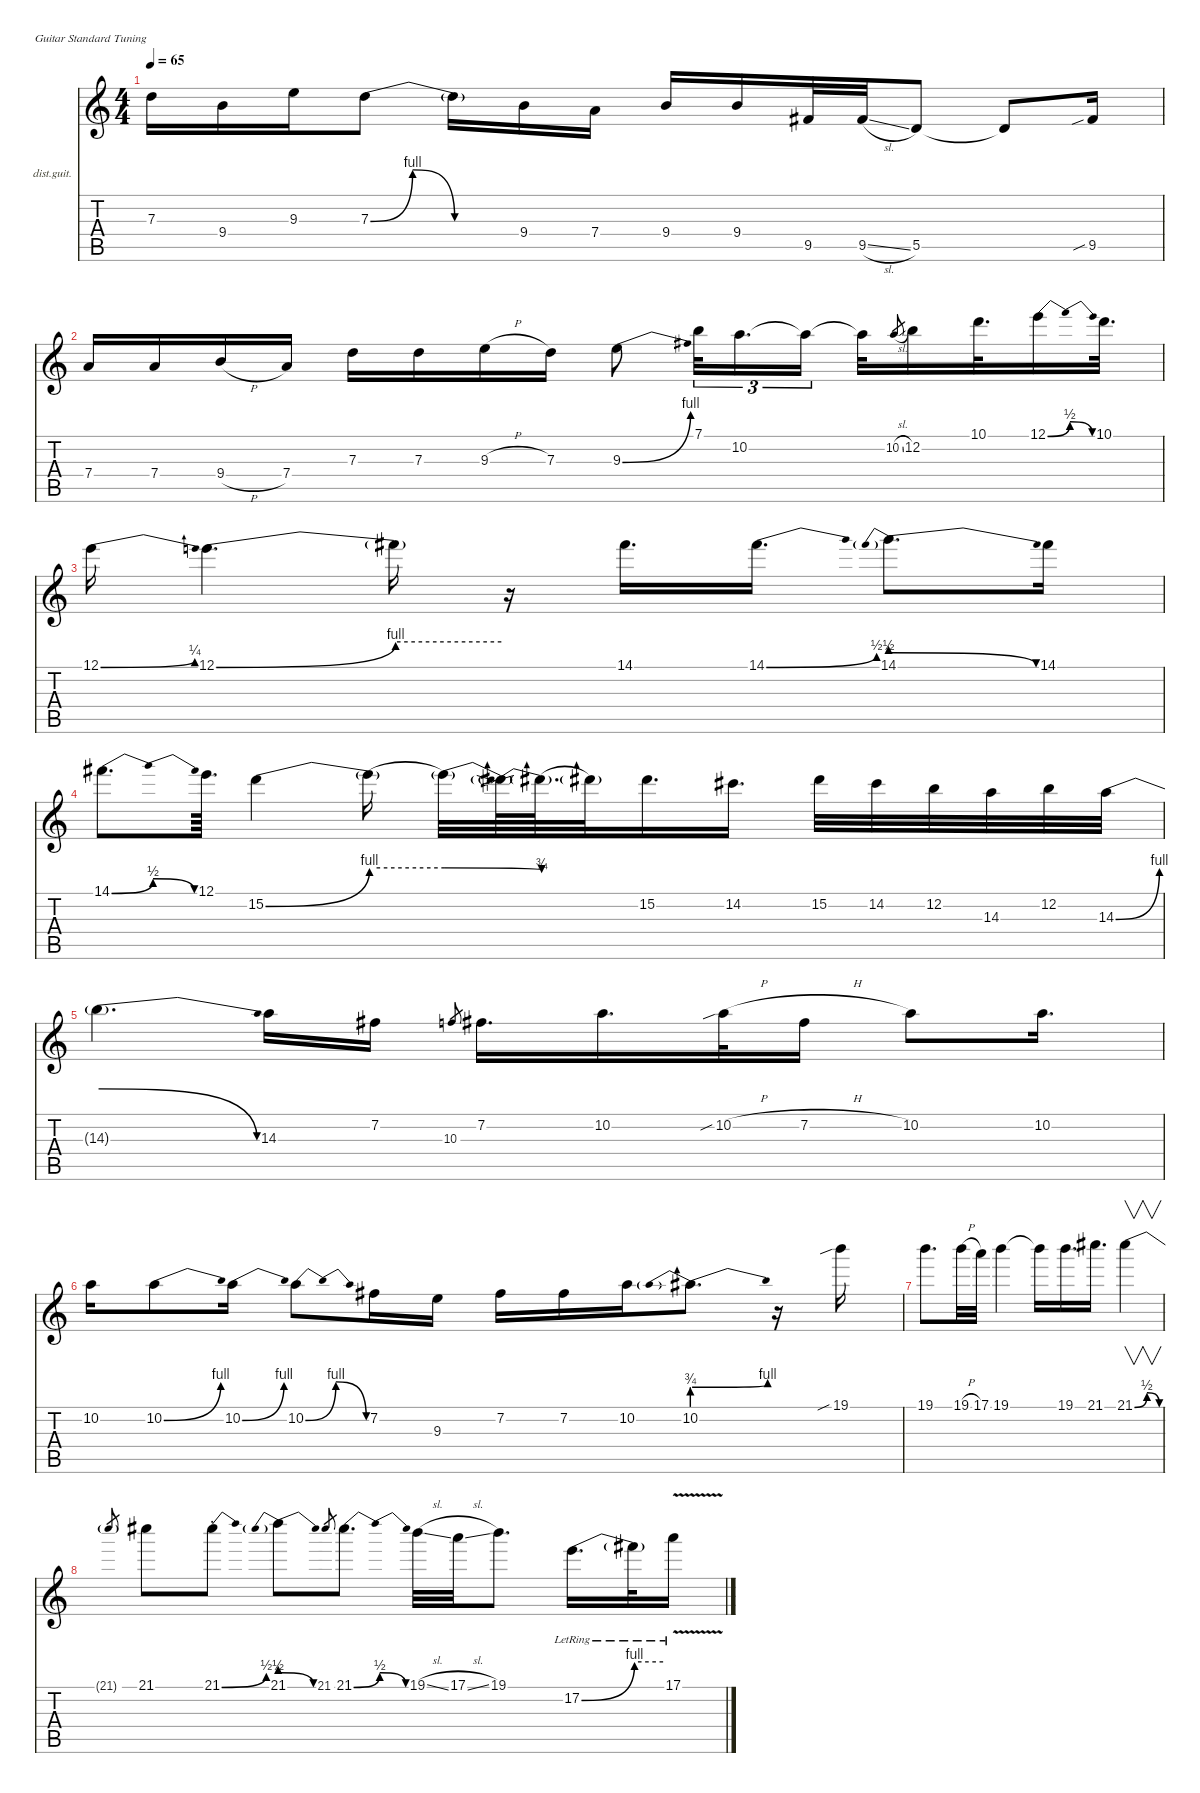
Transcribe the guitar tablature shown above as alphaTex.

\defaultSystemsLayout 4
\hideDynamics
\bracketExtendMode nobrackets
\firstSystemTrackNameOrientation horizontal
\otherSystemsTrackNameOrientation horizontal
\track ("Lead Guitar" "dist.guit.") {instrument distortionguitar}
\staff {score tabs}
\tuning (E4 B3 G3 D3 A2 E2)
\ts (4 4)
\tempo 65
\clef g2
\scale
0.978419
\ks c
7.3.16{dy f beam Down} 9.4.16{beam Down} 9.3.16{beam Down} 7.3{be (bendrelease 0 0 30 4 30 4 60 0)}.8{beam Down} 7.3{be (hold 0 0 60 0) t}.16{beam Down} 9.4.16{beam Down} 7.4.16{beam Down} 9.4.16{beam Up} 9.4.16{beam Up} 9.5{acc #}.32{beam Up} 9.5{sl acc #}.32{beam Up} 5.5.8{beam Up} 5.5{t}.8{dy mf beam Up} 9.5{sib acc #}.16{beam Up} |
\scale
1.02158 7.4.16{dy f beam Up} 7.4.16{beam Up} 9.4{h}.16{beam Up} 7.4.16{beam Up} 7.3.16{beam Down} 7.3.16{beam Down} 9.3{h}.16{beam Down} 7.3.16{beam Down} 9.3{be (bend 0 0 60 4)}.8{beam Down} 7.1.32{tu (3 2) beam Down} 10.2.16{d tu (3 2) beam Down} 10.2{t}.16{tu (3 2) beam Down} 10.2{t}.32{beam Down} 10.2{sl}.8{gr dy mf beam Up} 12.2.16{dy f beam Down} 10.1.32{d beam Down} 12.1{be (bendrelease 0 0 30 2 30 2 60 0)}.16{beam Down} 10.1.32{d beam Down} |
\scale
0.977514 12.1{be (bend 0 0 10.799999999999999 1)}.16{beam Down} 12.1{be (bend 0 0 60 4)}.4{d beam Down} 12.1{be (hold 0 4 60 4) t}.16{beam Down} r.16{beam Down} 14.1{acc #}.16{d beam Down} 14.1{be (bend 0 0 60 2) acc #}.16{d beam Down} 14.1{be (prebendrelease 0 2 15 0)}.8{d beam Down} 14.1{acc #}.16{beam Down} |
\scale
1.02249 14.1{be (bendrelease 0 0 39.6 2 50.4 2 58.199999999999996 0) acc #}.8{d beam Down} 12.1.64{d beam Down} 15.2{be (bend 0 0 60 4)}.4{beam Down} 15.2{be (hold 0 4 60 4) t}.16{beam Down} 15.2{be (release 0 4 60 3) t}.32{beam Down} 15.2{t}.64{dy mf beam Down} 15.2{be (prebend 0 3 60 3) t}.64{d beam Down} 15.2{t}.32{beam Down} 15.2.16{d dy f beam Down} 14.2{acc #}.16{d beam Down} 15.2.32{beam Down} 14.2{acc #}.32{beam Down} 12.2.32{beam Down} 14.3.32{beam Down} 12.2.32{beam Down} 14.3{be (bend 0 0 15 4)}.32{beam Down} |
\scale
0.932808 14.3{be (release 0 4 51.6 0) t}.4{d beam Down} 14.3.16{beam Down} 7.2{acc #}.16{beam Down} 10.3.8{gr dy mf beam Up} 7.2{acc #}.16{d dy f beam Down} 10.2.16{d beam Down} 10.2{sib h}.32{beam Down} 7.2{h acc #}.16{beam Down} 10.2.8{beam Down} 10.2.16{d beam Down} |
10.2.16{dy mf beam Down} 10.2{be (bend 0 0 15 4)}.8{dy f beam Down} 10.2{be (bend 0 0 15 4)}.16{beam Down} 10.2{be (bendrelease 0 0 10.2 4 10.799999999999999 4 17.4 0)}.8{beam Down} 7.2{acc #}.16{beam Down} 9.3.16{beam Down} 7.2{acc #}.16{beam Down} 7.2{acc #}.16{beam Down} 10.2.16{beam Down} 10.2{be (prebendbend 0 3 27 4)}.8{d beam Down} r.16{beam Down} 19.1{sib}.16{beam Down} |
19.1.8{d beam Down} 19.1{h}.32{beam Down} 17.1.32{beam Down} 19.1.4{beam Down} 19.1{t}.16{dy mf beam Down} 19.1.16{d dy f beam Down} 21.1{acc #}.16{d beam Down} 21.1{be (bendrelease 0 0 41.4 2 51.6 2 55.8 0) acc #}.4{v beam Down} |
21.1{t acc #}.8{gr beam Up} 21.1{acc #}.8{beam Down} 21.1{be (bend 0 0 14.399999999999999 2) st acc #}.8{beam Down} 21.1{be (prebendrelease 0 2 15 0)}.8{beam Down} 21.1{acc #}.8{gr beam Up} 21.1{be (bendrelease 0 0 7.999999799999999 2 7.999999799999999 2 45 0) acc #}.8{d beam Down} 19.1{sl}.32{beam Down} 17.1{sl}.32{beam Down} 19.1.8{d beam Down} 17.2{be (bend 0 0 60 4) lr}.16{d beam Down} 17.2{be (hold 0 4 60 4) lr t}.32{beam Down} 17.1{v lr}.16{beam Down}
